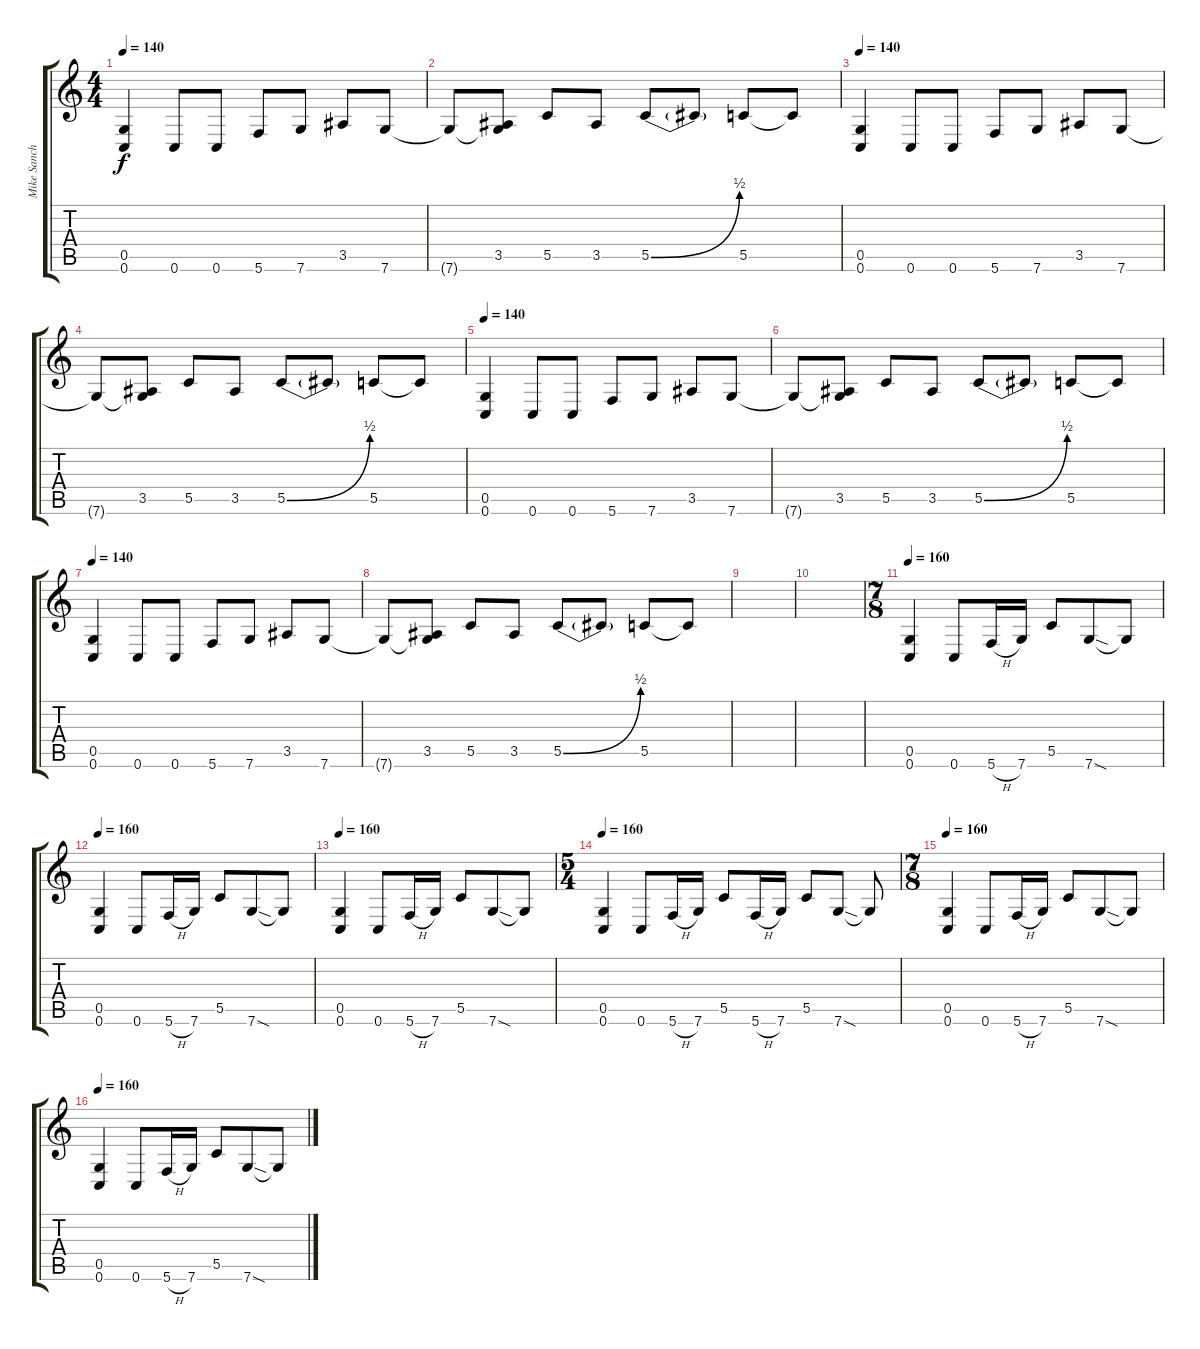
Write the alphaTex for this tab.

\track ("Mike Sanchez" "Mike Sanch") {instrument distortionguitar}
\staff {score tabs}
\tuning (D4 A3 F3 C3 G2 C2) {hide}
\ts (4 4)
\tempo 140
\clef g2
\ks c
(0.5 0.6).4{dy f} 0.6.8 0.6.8 5.6.8 7.6.8 3.5.8 7.6.8 |
7.6{t}.8 (3.5 7.6{t}).8 5.5.8 3.5.8 5.5{be (bend 0 0 60 2)}.8 5.5{t}.8 5.5.8 5.5{t}.8 |
\tempo 140
(0.5 0.6).4 0.6.8 0.6.8 5.6.8 7.6.8 3.5.8 7.6.8 |
7.6{t}.8 (3.5 7.6{t}).8 5.5.8 3.5.8 5.5{be (bend 0 0 60 2)}.8 5.5{t}.8 5.5.8 5.5{t}.8 |
\tempo 140
(0.5 0.6).4 0.6.8 0.6.8 5.6.8 7.6.8 3.5.8 7.6.8 |
7.6{t}.8 (3.5 7.6{t}).8 5.5.8 3.5.8 5.5{be (bend 0 0 60 2)}.8 5.5{t}.8 5.5.8 5.5{t}.8 |
\tempo 140
(0.5 0.6).4 0.6.8 0.6.8 5.6.8 7.6.8 3.5.8 7.6.8 |
7.6{t}.8 (3.5 7.6{t}).8 5.5.8 3.5.8 5.5{be (bend 0 0 60 2)}.8 5.5{t}.8 5.5.8 5.5{t}.8 |
|
|
\ts (7 8)
\tempo 160
(0.5 0.6).4 0.6.8 5.6{h}.16 7.6.16 5.5.8 7.6{sod}.8 7.6{t}.8 |
\tempo 160
(0.5 0.6).4 0.6.8 5.6{h}.16 7.6.16 5.5.8 7.6{sod}.8 7.6{t}.8 |
\tempo 160
(0.5 0.6).4 0.6.8 5.6{h}.16 7.6.16 5.5.8 7.6{sod}.8 7.6{t}.8 |
\ts (5 4)
\tempo 160
(0.5 0.6).4 0.6.8 5.6{h}.16 7.6.16 5.5.8 5.6{h}.16 7.6.16 5.5.8 7.6{sod}.8 7.6{t}.8 |
\ts (7 8)
\tempo 160
(0.5 0.6).4 0.6.8 5.6{h}.16 7.6.16 5.5.8 7.6{sod}.8 7.6{t}.8 |
\tempo 160
(0.5 0.6).4 0.6.8 5.6{h}.16 7.6.16 5.5.8 7.6{sod}.8 7.6{t}.8
